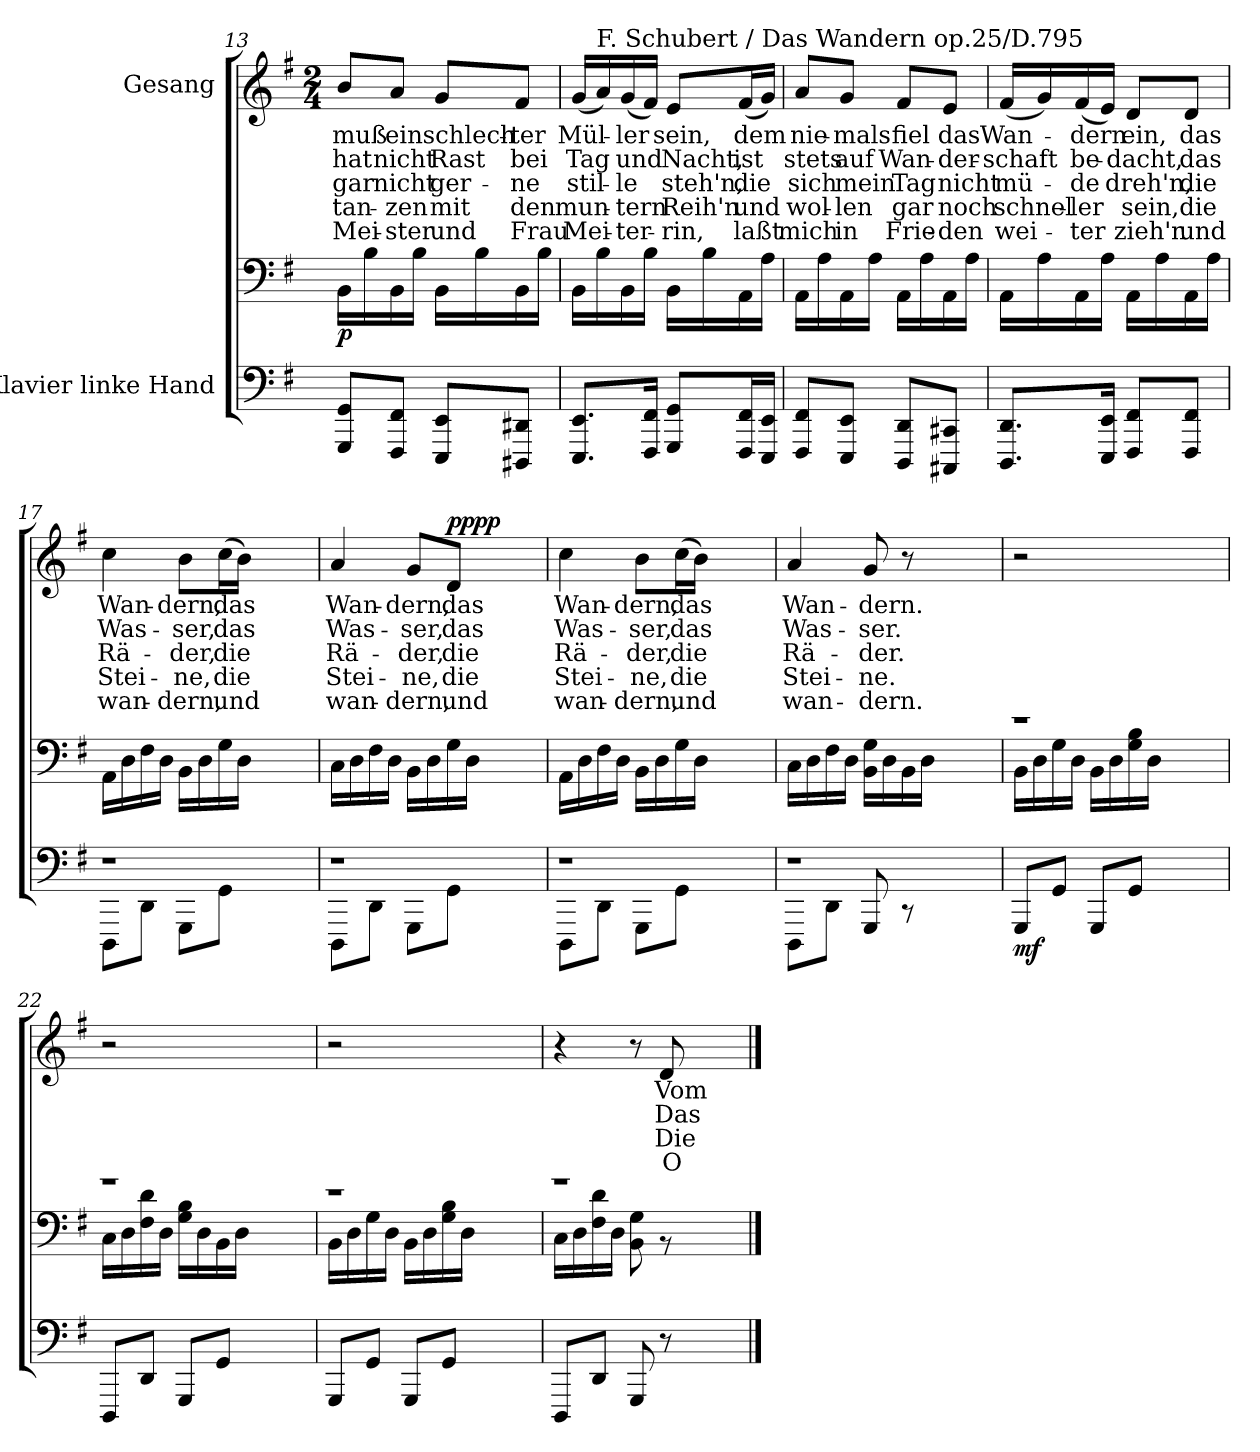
**kern	**kern	**dynam	**kern	**text	**text	**text	**text	**text	**dynam
*part2	*part2	*part2	*part1	*part1	*part1	*part1	*part1	*part1	*part1
*staff3	*staff2	*staff2/3	*staff1	*staff1	*staff1	*staff1	*staff1	*staff1	*staff1
*I"Klavier linke Hand	*	*	*I"Gesang	*	*	*	*	*	*
!!LO:PB:g=z
*clefF4	*clefF4	*	*clefG2	*	*	*	*	*	*
*k[f#]	*k[f#]	*	*k[f#]	*	*	*	*	*	*
*	*	*	*M2/4	*	*	*	*	*	*
=13	=13	=13	=13	=13	=13	=13	=13	=13	=13
!	!	!LO:DY:b	!	!LO:LY:b	!LO:LY:b	!LO:LY:b	!LO:LY:b	!LO:LY:b	!
8GGG/ 8GG/L	16BB\LL	p	8b/L	muß	hat	gar	tan-	Mei-	.
.	16B\	.	.	.	.	.	.	.	.
!	!	!	!	!LO:LY:b	!LO:LY:b	!LO:LY:b	!LO:LY:b	!LO:LY:b	!
8FFF#/ 8FF#/J	16BB\	.	8a/J	ein	nicht	nicht	zen	ster	.
.	16B\JJ	.	.	.	.	.	.	.	.
!	!	!	!	!LO:LY:b	!LO:LY:b	!LO:LY:b	!LO:LY:b	!LO:LY:b	!
8EEE/ 8EE/L	16BB\LL	.	8g/L	schlech-	Rast	ger-	mit	und	.
.	16B\	.	.	.	.	.	.	.	.
!	!	!	!	!LO:LY:b	!LO:LY:b	!LO:LY:b	!LO:LY:b	!LO:LY:b	!
8DDD#X/ 8DD#X/J	16BB\	.	8f#/J	ter	bei	ne	den	Frau	.
.	16B\JJ	.	.	.	.	.	.	.	.
=14	=14	=14	=14	=14	=14	=14	=14	=14	=14
!	!	!	!	!LO:LY:b	!LO:LY:b	!LO:LY:b	!LO:LY:b	!LO:LY:b	!
8.EEE/ 8.EE/L	16BB\LL	.	(16g/LL	Mül-	Tag	stil-	mun-	Mei-	.
!	!	!	!LO:TX:a:t=F. Schubert / Das Wandern  op.25/D.795	!	!	!	!	!	!
.	16B\	.	16a/)	.	.	.	.	.	.
!	!	!	!	!LO:LY:b	!LO:LY:b	!LO:LY:b	!LO:LY:b	!LO:LY:b	!
.	16BB\	.	(16g/	ler	und	le	tern	ter-	.
16FFF#/ 16FF#/Jk	16B\JJ	.	16f#/JJ)	.	.	.	.	.	.
!	!	!	!	!LO:LY:b	!LO:LY:b	!LO:LY:b	!LO:LY:b	!LO:LY:b	!
8GGG/ 8GG/L	16BB\LL	.	8e/L	sein,	Nacht,	steh'n,	Reih'n	rin,	.
.	16B\	.	.	.	.	.	.	.	.
!	!	!	!	!LO:LY:b	!LO:LY:b	!LO:LY:b	!LO:LY:b	!LO:LY:b	!
16FFF#/ 16FF#/L	16AA\	.	(16f#/L	dem	ist	die	und	laßt	.
16EEE/ 16EE/JJ	16A\JJ	.	16g/JJ)	.	.	.	.	.	.
=15	=15	=15	=15	=15	=15	=15	=15	=15	=15
!	!	!	!	!LO:LY:b	!LO:LY:b	!LO:LY:b	!LO:LY:b	!LO:LY:b	!
8FFF#/ 8FF#/L	16AA\LL	.	8a/L	nie-	stets	sich	wol-	mich	.
.	16A\	.	.	.	.	.	.	.	.
!	!	!	!	!LO:LY:b	!LO:LY:b	!LO:LY:b	!LO:LY:b	!LO:LY:b	!
8EEE/ 8EE/J	16AA\	.	8g/J	mals	auf	mein	len	in	.
.	16A\JJ	.	.	.	.	.	.	.	.
!	!	!	!	!LO:LY:b	!LO:LY:b	!LO:LY:b	!LO:LY:b	!LO:LY:b	!
8DDD/ 8DD/L	16AA\LL	.	8f#/L	fiel	Wan-	Tag	gar	Frie-	.
.	16A\	.	.	.	.	.	.	.	.
!	!	!	!	!LO:LY:b	!LO:LY:b	!LO:LY:b	!LO:LY:b	!LO:LY:b	!
8CCC#X/ 8CC#X/J	16AA\	.	8e/J	das	der-	nicht	noch	den	.
.	16A\JJ	.	.	.	.	.	.	.	.
!!LO:LB:g=z
=16	=16	=16	=16	=16	=16	=16	=16	=16	=16
!	!	!	!	!LO:LY:b	!LO:LY:b	!LO:LY:b	!LO:LY:b	!LO:LY:b	!
8.DDD/ 8.DD/L	16AA\LL	.	(16f#/LL	Wan-	schaft	mü-	schnel-	wei-	.
.	16A\	.	16g/)	.	.	.	.	.	.
!	!	!	!	!LO:LY:b	!LO:LY:b	!LO:LY:b	!LO:LY:b	!LO:LY:b	!
.	16AA\	.	(16f#/	dern	be-	de	ler	ter	.
16EEE/ 16EE/Jk	16A\JJ	.	16e/JJ)	.	.	.	.	.	.
!	!	!	!	!LO:LY:b	!LO:LY:b	!LO:LY:b	!LO:LY:b	!LO:LY:b	!
8FFF#/ 8FF#/L	16AA\LL	.	8d/L	ein,	dacht,	dreh'n,	sein,	zieh'n	.
.	16A\	.	.	.	.	.	.	.	.
!	!	!	!	!LO:LY:b	!LO:LY:b	!LO:LY:b	!LO:LY:b	!LO:LY:b	!
8FFF#/ 8FF#/J	16AA\	.	8d/J	das	das	die	die	und	.
.	16A\JJ	.	.	.	.	.	.	.	.
!!LO:LB:g=z
=17	=17	=17	=17	=17	=17	=17	=17	=17	=17
*^	*	*	*	*	*	*	*	*	*
!	!	!	!	!	!LO:LY:b	!LO:LY:b	!LO:LY:b	!LO:LY:b	!LO:LY:b	!
1r	8DDD\L	16AA\LL	.	4cc\	Wan-	Was-	Rä-	Stei-	wan-	.
.	.	16D\	.	.	.	.	.	.	.	.
.	8DD\J	16F#\	.	.	.	.	.	.	.	.
.	.	16D\JJ	.	.	.	.	.	.	.	.
!	!	!	!	!	!LO:LY:b	!LO:LY:b	!LO:LY:b	!LO:LY:b	!LO:LY:b	!
.	8GGG\L	16BB\LL	.	8b\L	dern,	ser,	der,	ne,	dern,	.
.	.	16D\	.	.	.	.	.	.	.	.
!	!	!	!	!	!LO:LY:b	!LO:LY:b	!LO:LY:b	!LO:LY:b	!LO:LY:b	!
.	8GG\J	16G\	.	(16cc\L	das	das	die	die	und	.
.	.	16D\JJ	.	16b\JJ)	.	.	.	.	.	.
.	2ryy	2ryy	.	2ryy	.	.	.	.	.	.
=18	=18	=18	=18	=18	=18	=18	=18	=18	=18	=18
!	!	!	!	!	!LO:LY:b	!LO:LY:b	!LO:LY:b	!LO:LY:b	!LO:LY:b	!
1r	8DDD\L	16C\LL	.	4a/	Wan-	Was-	Rä-	Stei-	wan-	.
.	.	16D\	.	.	.	.	.	.	.	.
.	8DD\J	16F#\	.	.	.	.	.	.	.	.
.	.	16D\JJ	.	.	.	.	.	.	.	.
!	!	!	!	!	!LO:LY:b	!LO:LY:b	!LO:LY:b	!LO:LY:b	!LO:LY:b	!
.	8GGG\L	16BB\LL	.	8g/L	dern,	ser,	der,	ne,	dern,	.
.	.	16D\	.	.	.	.	.	.	.	.
!	!	!	!	!	!LO:LY:b	!LO:LY:b	!LO:LY:b	!LO:LY:b	!LO:LY:b	!LO:DY:b
!	!	!	!	!	!	!	!	!	!	!LO:DY:n=1:b
.	8GG\J	16G\	.	8d/J	das	das	die	die	und	pp pp
.	.	16D\JJ	.	.	.	.	.	.	.	.
.	2ryy	2ryy	.	2ryy	.	.	.	.	.	.
=19	=19	=19	=19	=19	=19	=19	=19	=19	=19	=19
!	!	!	!	!	!LO:LY:b	!LO:LY:b	!LO:LY:b	!LO:LY:b	!LO:LY:b	!
1r	8DDD\L	16AA\LL	.	4cc\	Wan-	Was-	Rä-	Stei-	wan-	.
.	.	16D\	.	.	.	.	.	.	.	.
.	8DD\J	16F#\	.	.	.	.	.	.	.	.
.	.	16D\JJ	.	.	.	.	.	.	.	.
!	!	!	!	!	!LO:LY:b	!LO:LY:b	!LO:LY:b	!LO:LY:b	!LO:LY:b	!
.	8GGG\L	16BB\LL	.	8b\L	dern,	ser,	der,	ne,	dern,	.
.	.	16D\	.	.	.	.	.	.	.	.
!	!	!	!	!	!LO:LY:b	!LO:LY:b	!LO:LY:b	!LO:LY:b	!LO:LY:b	!
.	8GG\J	16G\	.	(16cc\L	das	das	die	die	und	.
.	.	16D\JJ	.	16b\JJ)	.	.	.	.	.	.
.	2ryy	2ryy	.	2ryy	.	.	.	.	.	.
!!LO:PB:g=z
=20	=20	=20	=20	=20	=20	=20	=20	=20	=20	=20
!	!	!	!	!	!LO:LY:b	!LO:LY:b	!LO:LY:b	!LO:LY:b	!LO:LY:b	!
1r	8DDD\L	16C\LL	.	4a/	Wan-	Was-	Rä-	Stei-	wan-	.
.	.	16D\	.	.	.	.	.	.	.	.
.	8DD\J	16F#\	.	.	.	.	.	.	.	.
.	.	16D\JJ	.	.	.	.	.	.	.	.
!	!	!	!	!	!LO:LY:b	!LO:LY:b	!LO:LY:b	!LO:LY:b	!LO:LY:b	!
.	8GGG/	16BB\ 16G\LL	.	8g/	dern.	ser.	der.	ne.	dern.	.
.	.	16D\	.	.	.	.	.	.	.	.
.	8r	16BB\	.	8r	.	.	.	.	.	.
.	.	16D\JJ	.	.	.	.	.	.	.	.
.	2ryy	2ryy	.	2ryy	.	.	.	.	.	.
!!LO:LB:g=z
=21	=21	=21	=21	=21	=21	=21	=21	=21	=21	=21
*	*	*^	*	*	*	*	*	*	*	*
!	!	!	!	!LO:DY:b=2	!	!	!	!	!	!	!
*v	*v	*	*	*	*	*	*	*	*	*	*
8GGG/L	1r	16BB\LL	mf	2r	.	.	.	.	.	.
.	.	16D\	.	.	.	.	.	.	.	.
8GG/J	.	16G\	.	.	.	.	.	.	.	.
.	.	16D\JJ	.	.	.	.	.	.	.	.
8GGG/L	.	16BB\LL	.	.	.	.	.	.	.	.
.	.	16D\	.	.	.	.	.	.	.	.
8GG/J	.	16G\ 16B\	.	.	.	.	.	.	.	.
.	.	16D\JJ	.	.	.	.	.	.	.	.
2ryy	.	2ryy	.	2ryy	.	.	.	.	.	.
=22	=22	=22	=22	=22	=22	=22	=22	=22	=22	=22
8DDD/L	1r	16C\LL	.	2r	.	.	.	.	.	.
.	.	16D\	.	.	.	.	.	.	.	.
8DD/J	.	16F#\ 16d\	.	.	.	.	.	.	.	.
.	.	16D\JJ	.	.	.	.	.	.	.	.
8GGG/L	.	16G\ 16B\LL	.	.	.	.	.	.	.	.
.	.	16D\	.	.	.	.	.	.	.	.
8GG/J	.	16BB\	.	.	.	.	.	.	.	.
.	.	16D\JJ	.	.	.	.	.	.	.	.
2ryy	.	2ryy	.	2ryy	.	.	.	.	.	.
=23	=23	=23	=23	=23	=23	=23	=23	=23	=23	=23
8GGG/L	1r	16BB\LL	.	2r	.	.	.	.	.	.
.	.	16D\	.	.	.	.	.	.	.	.
8GG/J	.	16G\	.	.	.	.	.	.	.	.
.	.	16D\JJ	.	.	.	.	.	.	.	.
8GGG/L	.	16BB\LL	.	.	.	.	.	.	.	.
.	.	16D\	.	.	.	.	.	.	.	.
8GG/J	.	16G\ 16B\	.	.	.	.	.	.	.	.
.	.	16D\JJ	.	.	.	.	.	.	.	.
2ryy	.	2ryy	.	2ryy	.	.	.	.	.	.
!!LO:LB:g=z
=24	=24	=24	=24	=24	=24	=24	=24	=24	=24	=24
8DDD/L	1r	16C\LL	.	4r	.	.	.	.	.	.
.	.	16D\	.	.	.	.	.	.	.	.
8DD/J	.	16F#\ 16d\	.	.	.	.	.	.	.	.
.	.	16D\JJ	.	.	.	.	.	.	.	.
8GGG/	.	8BB\ 8G\	.	8r	.	.	.	.	.	.
!	!	!	!	!	!LO:LY:b	!LO:LY:b	!LO:LY:b	!LO:LY:b	!	!
8r	.	8r	.	8d>/	Vom	Das	Die	O	.	.
2ryy	.	2ryy	.	2ryy	.	.	.	.	.	.
*	*v	*v	*	*	*	*	*	*	*	*
==	==	==	==	==	==	==	==	==	==
*-	*-	*-	*-	*-	*-	*-	*-	*-	*-
